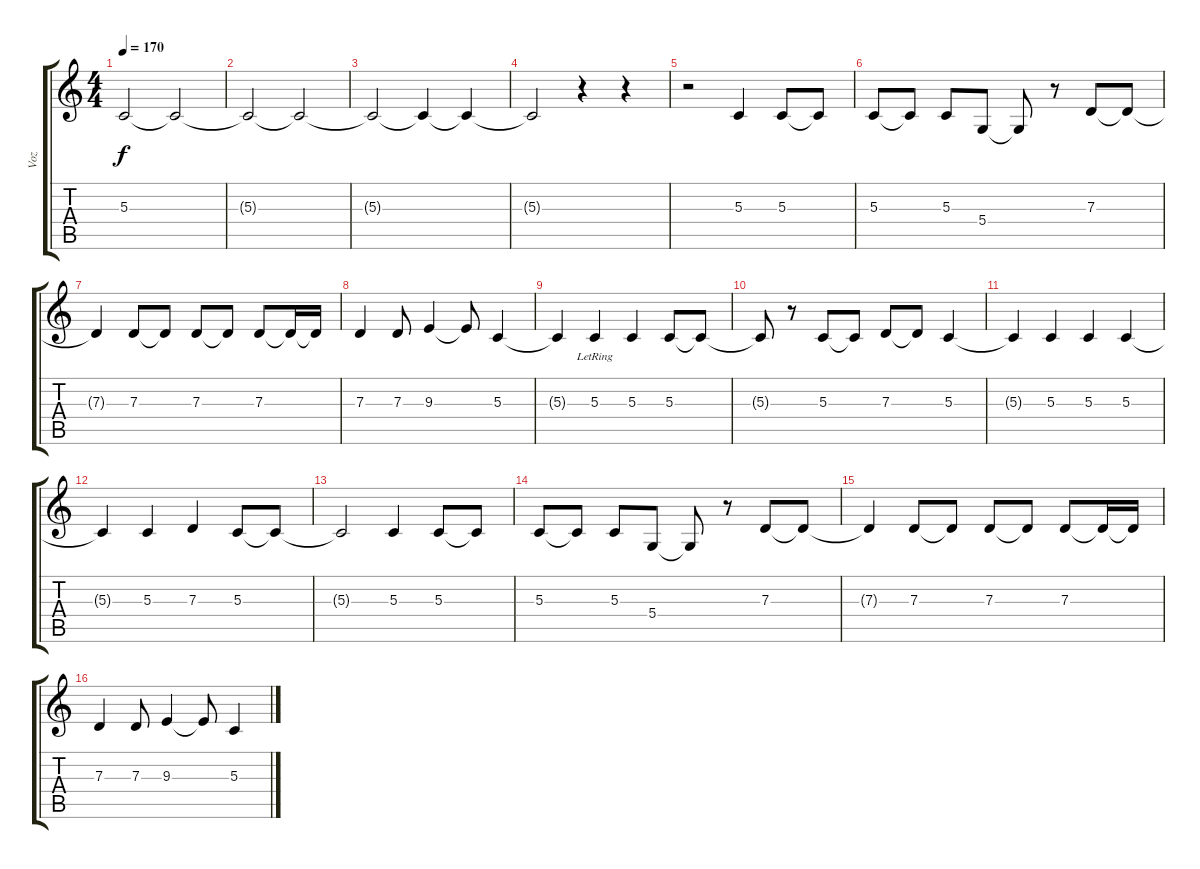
\track ("Voz" "Voz") {instrument sopranosax}
\staff {score tabs}
\tuning (E4 B3 G3 D3 A2 E2) {hide}
\ts (4 4)
\tempo 170
\clef g2
\ks c
5.3.2{dy f} 5.3{t}.2 |
5.3{t}.2 5.3{t}.2 |
5.3{t}.2 5.3{t}.4 5.3{t}.4 |
5.3{t}.2 r.4 r.4 |
r.2 5.3.4 5.3.8 5.3{t}.8 |
5.3.8 5.3{t}.8 5.3.8 5.4.8 5.4{t}.8 r.8 7.3.8 7.3{t}.8 |
7.3{t}.4 7.3.8 7.3{t}.8 7.3.8 7.3{t}.8 7.3.8 7.3{t}.16 7.3{t}.16 |
7.3.4 7.3.8 9.3.4 9.3{t}.8 5.3.4 |
5.3{t}.4 5.3{lr}.4 5.3.4 5.3.8 5.3{t}.8 |
5.3{t}.8 r.8 5.3.8 5.3{t}.8 7.3.8 7.3{t}.8 5.3.4 |
5.3{t}.4 5.3.4 5.3.4 5.3.4 |
5.3{t}.4 5.3.4 7.3.4 5.3.8 5.3{t}.8 |
5.3{t}.2 5.3.4 5.3.8 5.3{t}.8 |
5.3.8 5.3{t}.8 5.3.8 5.4.8 5.4{t}.8 r.8 7.3.8 7.3{t}.8 |
7.3{t}.4 7.3.8 7.3{t}.8 7.3.8 7.3{t}.8 7.3.8 7.3{t}.16 7.3{t}.16 |
7.3.4 7.3.8 9.3.4 9.3{t}.8 5.3.4
